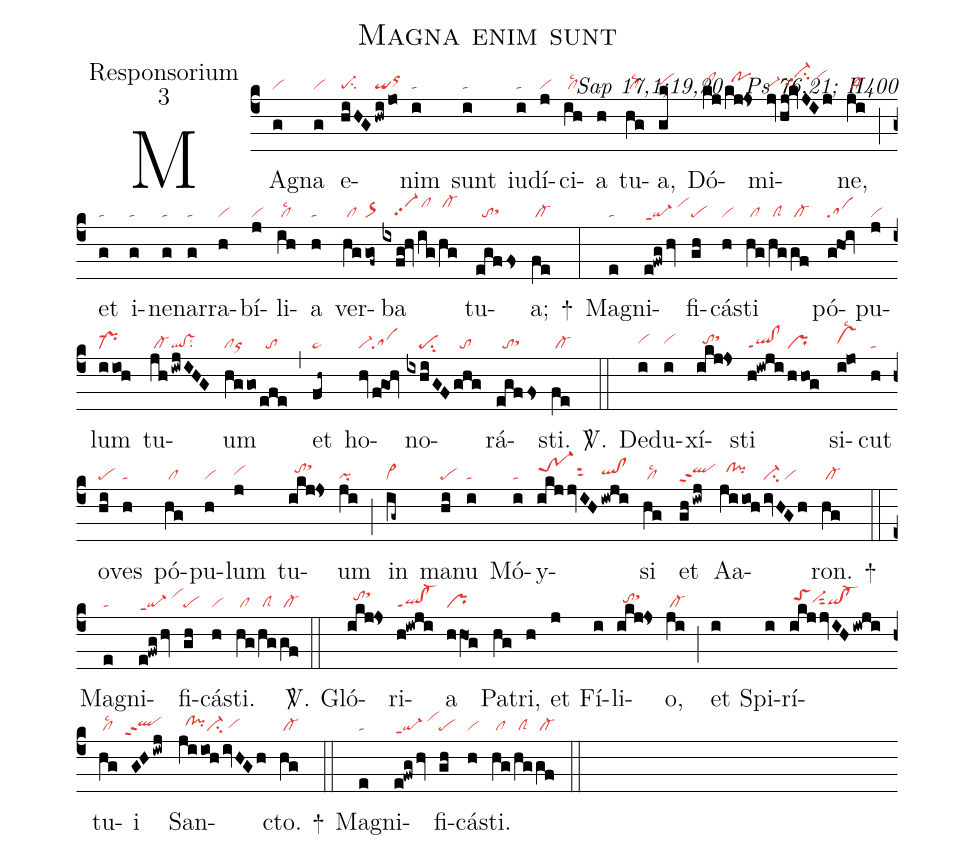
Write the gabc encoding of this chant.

name:Magna enim sunt;
office-part:Responsorium;
mode:3;
commentary:Sap 17,1;19,20 ꝟ Ps 76,21; H400;
nabc-lines:1;
%%
(c4)
MA(g|vi)gna(g|vi) e(hiHG|pe-su2|hwi/jo|qiorhi)nim(i|ta) sunt(i|ta) iu(i|ta)dí(j|vi)ci(ih|/cllsc2)a(h|ta) tu(hg|/cllsc2)a,(gk|pehh) Dó(kj|/clhi|/kj!js|//pohi)mi(jv|vi-|/hj!kvJIj|//vi-hkpp2su2/vihj)ne,(ji|/cl-) (;)
et(g|ta) i(g|ta)ne(g|ta)nar(g|ta)ra(h|vi)bí(j|vi)li(ih|/cllsc2)a(h|ta) ver(hg|/cl|/gof~|or>)ba(ixfg!hv|////vi-hgpp2|ig|/clhj|/hg|/cl-hj) tu(egffs|//tosthh)a;(fe|/cl-) +(:)
Ma(e|ta)gni(e!fwg/hv|qi-ppt1/vihj)fi(gh|pe)cá(h|vi)sti(hg|/cl|/hg|/clS|/gf|/cl-) pó(g!hoi|sa)pu(j|vi)lum(iioh|pr-) tu(jh|/cl-|iwjIHG|ql!vssu2)um(hggo|clor|/efe|//to) (,)
et(fh~|pe~) ho(hv|vi-|f!goh|sa)no(ixhiGF|////pesu2|ghg|//to)rá(egffs|//tosthh)sti.(fe|/cl-) <sp>V/</sp>.(::)
De(i|vihh)du(i|vihh)xí(ikj!js|//tohhsthj)sti(h!iwji|ql!clppt1|/hhog|pr) si(i!jo|vshhlsc2)cut(h|ta) o(hi|pe)ves(h|ta) pó(hg|/cl)pu(h|vi)lum(j|vihh) tu(ikj!js|//tohisthk)um(ji|pi) (;)
in(ig~|cl~) ma(hi|pe)nu(i|ta) Mó(i|ta)y(ikjjvIH|trS-hisut2|iwji|qlhh!clhh)si(hg|/cllsc2) et(ghiwj|qlhippt2) Aa(ji/ioh|//clhi!pihi|ivHGh|vi-su2/vi)ron.(hg|/cl-) +(::)
Ma(e|ta)gni(e!fwg/hv|qi-ppt1/vihj)fi(gh|pe)cá(h|vi)sti.(hg|/cl|/hg|/clS|/gf|/cl-) <sp>V/</sp>.(::)
Gló(ikj!js|//tohisthk)ri(h!iwji|ql!cl-ppt1)a(hhO1g|pr) Pa(hg)tri,(h) et(j) Fí(i)li(ikj!js|//tohhsthj)o,(ji|/cl-) (;)
et(i) Spi(i)rí(ikjjvIHiwji|/toShivi-hhsut2qihg!cl-hg)tu(hg|/cllsc2)i(GHiwj|``qlhhppt2) San(jiiohivHGh|//clhh!pihhci-/vihg)cto.(hg|/cl-) +(::)
Ma(e|ta)gni(e!fwg/hv|qi-ppt1/vihj)fi(gh|pe)cá(h|vi)sti.(hg|/cl|/hg|/clS|/gf|/cl-) (::)
